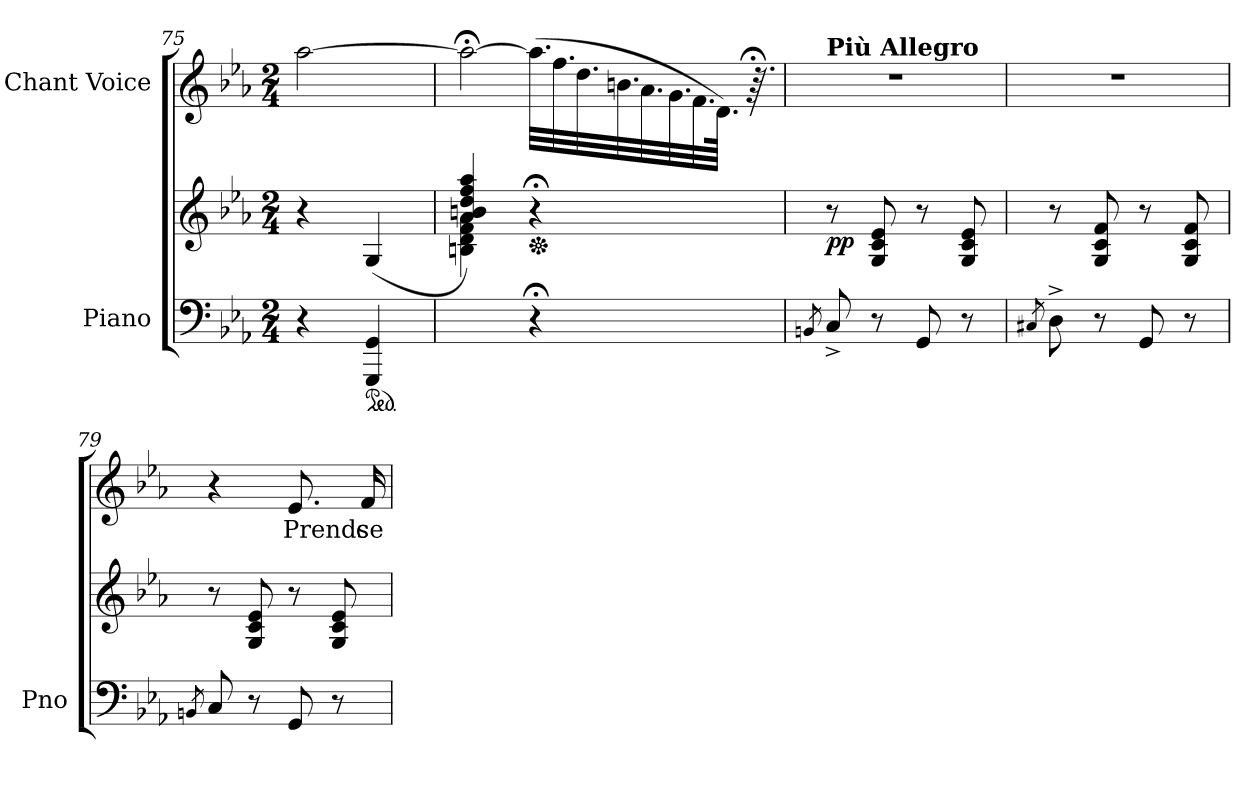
**kern	**kern	**dynam	**kern	**text
*part2	*part2	*part2	*part1	*part1
*staff3	*staff2	*staff2/3	*staff1	*staff1
*I"Piano	*	*	*I"Chant Voice	*
*I'Pno	*	*	*	*
*clefF4	*clefG2	*	*clefG2	*
*k[b-e-a-]	*k[b-e-a-]	*	*k[b-e-a-]	*
*M2/4	*M2/4	*	*M2/4	*
=75	=75	=75	=75	=75
4r	4r	.	[2aa-\	.
*ped	*	*	*	*
(4GGG/ 4GG/	(>4G/	.	.	.
=76	=76	=76	=76	=76
*	*^	*	*	*
!	!	!	!	!LO:N:head=open	!
4ryy	4a-/ 4bn/ 4dd/ 4ff/ 4aa-/)	4Bn\ 4d\ 4f\ 4a-\)	.	4aa-;<\_	.
*	*Xped	*	*	*	*
*	*	*	*	*Xtuplet	*
4r;<	4r;<	4ryy	.	(48.aa-!\L]	.
.	.	.	.	48.ff!\	.
.	.	.	.	48.dd!\	.
.	.	.	.	48.bn!\	.
.	.	.	.	48.a-!\	.
.	.	.	.	48.g!\	.
.	.	.	.	48.f!\	.
.	.	.	.	96.d!\Jk)	.
.	.	.	.	96.r;<	.
*	*v	*v	*	*	*
=77	=77	=77	=77	=77
8qBBn/	.	.	.	.
!	!	!	!LO:TX:a:B:t=Più Allegro	!
!	!	!LO:DY:b	!	!
8C^/	8r	pp	2r	.
8r	8G/ 8c/ 8e-/	.	.	.
8GG/	8r	.	.	.
8r	8G/ 8c/ 8e-/	.	.	.
=78	=78	=78	=78	=78
8qC#X/	.	.	.	.
8D^\	8r	.	2r	.
8r	8G/ 8c/ 8f/	.	.	.
8GG/	8r	.	.	.
8r	8G/ 8c/ 8f/	.	.	.
=79	=79	=79	=79	=79
8qBBn/	.	.	.	.
8C/	8r	.	4r	.
8r	8G/ 8c/ 8e-/	.	.	.
8GG/	8r	.	8.e-/	Prends
8r	8G/ 8c/ 8e-/	.	.	.
.	.	.	16f/	ce
=	=	=	=	=
*-	*-	*-	*-	*-
